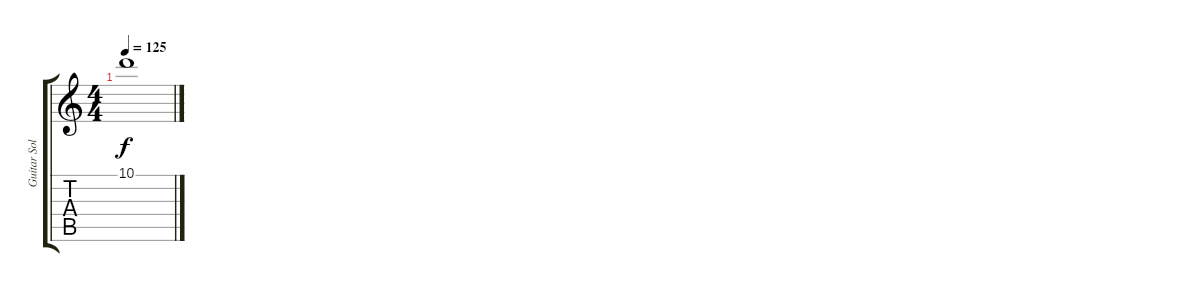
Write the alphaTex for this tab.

\track ("Guitar Solo" "Guitar Sol") {instrument overdrivenguitar}
\staff {score tabs}
\tuning (E4 B3 G3 D3 A2 E2) {hide}
\ts (4 4)
\tempo 125
\clef g2
\ks c
10.1.1{dy f}
